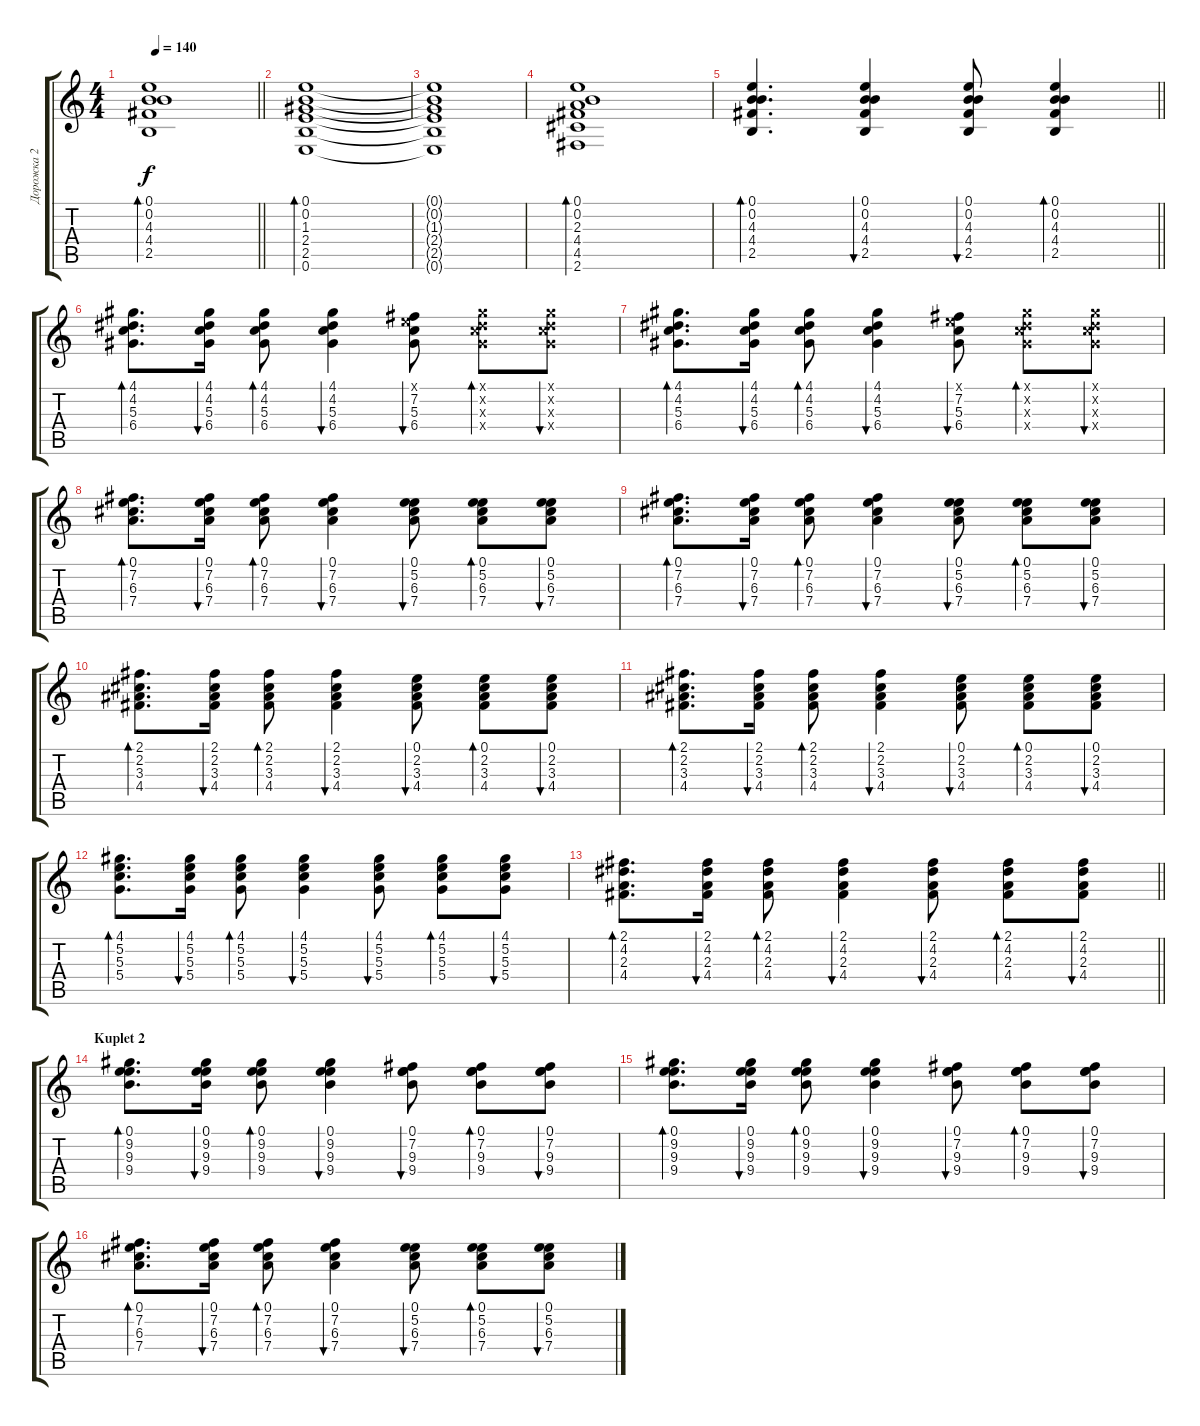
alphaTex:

\track ("Дорожка 2" "Дорожка 2") {instrument acousticguitarsteel}
\staff {score tabs}
\tuning (E4 B3 G3 D3 A2 E2) {hide}
\ts (4 4)
\tempo 140
\clef g2
\barLineRight lightlight
\ks c
(0.1 0.2 4.3 4.4 2.5).1{bd 60 dy f} |
(0.1 0.2 1.3 2.4 2.5 0.6).1{bd 60} |
(0.1{t} 0.2{t} 1.3{t} 2.4{t} 2.5{t} 0.6{t}).1 |
(0.1 0.2 2.3 4.4 4.5 2.6).1{bd 60} |
\barLineRight lightlight
(0.1 0.2 4.3 4.4 2.5).4{d bd 60} (0.1 0.2 4.3 4.4 2.5).4{bu 60} (0.1 0.2 4.3 4.4 2.5).8{bu 60} (0.1 0.2 4.3 4.4 2.5).4{bd 60} |
(4.1 4.2 5.3 6.4).8{d bd 60} (4.1 4.2 5.3 6.4).16{bu 60} (4.1 4.2 5.3 6.4).8{bd 60} (4.1 4.2 5.3 6.4).4{bu 60} (0.1{x} 7.2 5.3 6.4).8{bu 60} (4.1{x} 4.2{x} 5.3{x} 6.4{x}).8{bd 60} (4.1{x} 4.2{x} 5.3{x} 6.4{x}).8{bu 60} |
(4.1 4.2 5.3 6.4).8{d bd 60} (4.1 4.2 5.3 6.4).16{bu 60} (4.1 4.2 5.3 6.4).8{bd 60} (4.1 4.2 5.3 6.4).4{bu 60} (0.1{x} 7.2 5.3 6.4).8{bu 60} (4.1{x} 4.2{x} 5.3{x} 6.4{x}).8{bd 60} (4.1{x} 4.2{x} 5.3{x} 6.4{x}).8{bu 60} |
(0.1 7.2 6.3 7.4).8{d bd 60} (0.1 7.2 6.3 7.4).16{bu 60} (0.1 7.2 6.3 7.4).8{bd 60} (0.1 7.2 6.3 7.4).4{bu 60} (0.1 5.2 6.3 7.4).8{bu 60} (0.1 5.2 6.3 7.4).8{bd 60} (0.1 5.2 6.3 7.4).8{bu 60} |
(0.1 7.2 6.3 7.4).8{d bd 60} (0.1 7.2 6.3 7.4).16{bu 60} (0.1 7.2 6.3 7.4).8{bd 60} (0.1 7.2 6.3 7.4).4{bu 60} (0.1 5.2 6.3 7.4).8{bu 60} (0.1 5.2 6.3 7.4).8{bd 60} (0.1 5.2 6.3 7.4).8{bu 60} |
(2.1 2.2 3.3 4.4).8{d bd 60} (2.1 2.2 3.3 4.4).16{bu 60} (2.1 2.2 3.3 4.4).8{bd 60} (2.1 2.2 3.3 4.4).4{bu 60} (0.1 2.2 3.3 4.4).8{bu 60} (0.1 2.2 3.3 4.4).8{bd 60} (0.1 2.2 3.3 4.4).8{bu 60} |
(2.1 2.2 3.3 4.4).8{d bd 60} (2.1 2.2 3.3 4.4).16{bu 60} (2.1 2.2 3.3 4.4).8{bd 60} (2.1 2.2 3.3 4.4).4{bu 60} (0.1 2.2 3.3 4.4).8{bu 60} (0.1 2.2 3.3 4.4).8{bd 60} (0.1 2.2 3.3 4.4).8{bu 60} |
(4.1 5.2 5.3 5.4).8{d bd 60} (4.1 5.2 5.3 5.4).16{bu 60} (4.1 5.2 5.3 5.4).8{bd 60} (4.1 5.2 5.3 5.4).4{bu 60} (4.1 5.2 5.3 5.4).8{bu 60} (4.1 5.2 5.3 5.4).8{bd 60} (4.1 5.2 5.3 5.4).8{bu 60} |
\barLineRight lightlight
(2.1 4.2 2.3 4.4).8{d bd 60} (2.1 4.2 2.3 4.4).16{bu 60} (2.1 4.2 2.3 4.4).8{bd 60} (2.1 4.2 2.3 4.4).4{bu 60} (2.1 4.2 2.3 4.4).8{bu 60} (2.1 4.2 2.3 4.4).8{bd 60} (2.1 4.2 2.3 4.4).8{bu 60} |
\section ("" "Kuplet 2")
(0.1 9.2 9.3 9.4).8{d bd 60} (0.1 9.2 9.3 9.4).16{bu 60} (0.1 9.2 9.3 9.4).8{bd 60} (0.1 9.2 9.3 9.4).4{bu 60} (0.1 7.2 9.3 9.4).8{bu 60} (0.1 7.2 9.3 9.4).8{bd 60} (0.1 7.2 9.3 9.4).8{bu 60} |
(0.1 9.2 9.3 9.4).8{d bd 60} (0.1 9.2 9.3 9.4).16{bu 60} (0.1 9.2 9.3 9.4).8{bd 60} (0.1 9.2 9.3 9.4).4{bu 60} (0.1 7.2 9.3 9.4).8{bu 60} (0.1 7.2 9.3 9.4).8{bd 60} (0.1 7.2 9.3 9.4).8{bu 60} |
(0.1 7.2 6.3 7.4).8{d bd 60} (0.1 7.2 6.3 7.4).16{bu 60} (0.1 7.2 6.3 7.4).8{bd 60} (0.1 7.2 6.3 7.4).4{bu 60} (0.1 5.2 6.3 7.4).8{bu 60} (0.1 5.2 6.3 7.4).8{bd 60} (0.1 5.2 6.3 7.4).8{bu 60}
